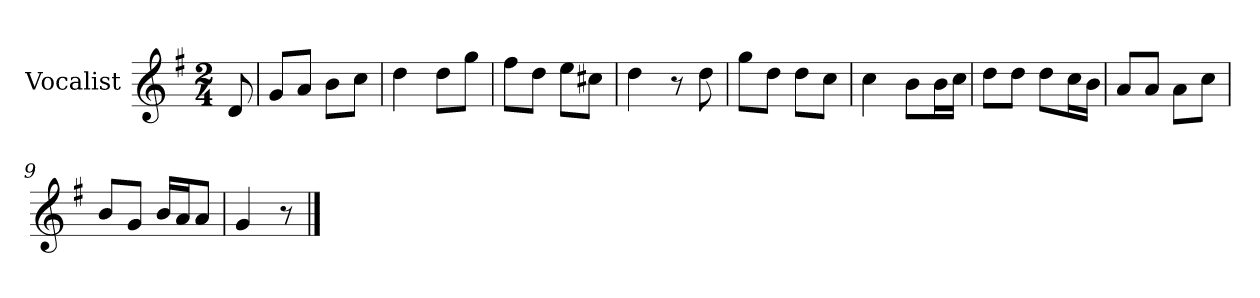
**kern
*part1
*staff1
*I"Vocalist
*k[f#]
*G:
*M2/4
=
8d
=1
8gL
8aJ
8bL
8ccJ
=2
4dd
8ddL
8ggJ
=3
8ff#L
8ddJ
8eeL
8cc#XJ
=4
4dd
8r
8dd
=5
8ggL
8ddJ
8ddL
8ccJ
=6
4cc
8bL
16bL
16ccJJ
=7
8ddL
8ddJ
8ddL
16ccL
16bJJ
=8
8aL
8aJ
8aL
8ccJ
=9
8bL
8gJ
16bLL
16aJ
8aJ
=10
4g
8r
==
*-
